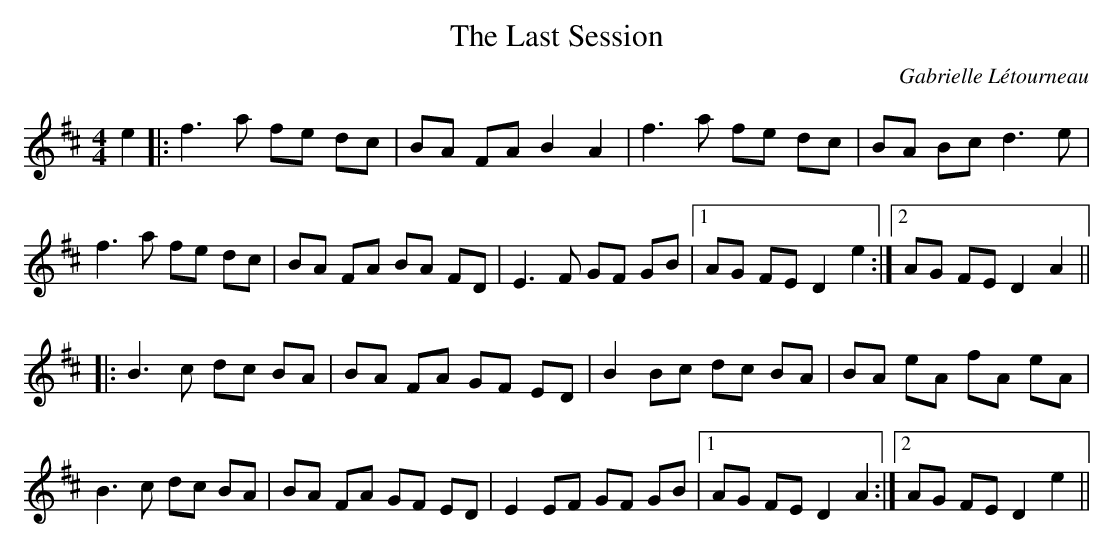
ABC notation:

X:1
T:The Last Session
C:Gabrielle Létourneau
M:4/4
L:1/8
K:D
e2 |: f3a fe dc | BA FA B2A2 | f3a fe dc | BA Bc d3 e |
f3a fe dc | BA FA BA FD | E3F GF GB |1 AG FE D2e2 :|2 AG FE D2A2 ||
|: B3c dc BA | BA FA GF ED | B2 Bc dc BA | BA eA fA eA |
B3c dc BA | BA FA GF ED | E2 EF GF GB |1 AG FE D2A2 :|2 AG FE D2 e2 ||
